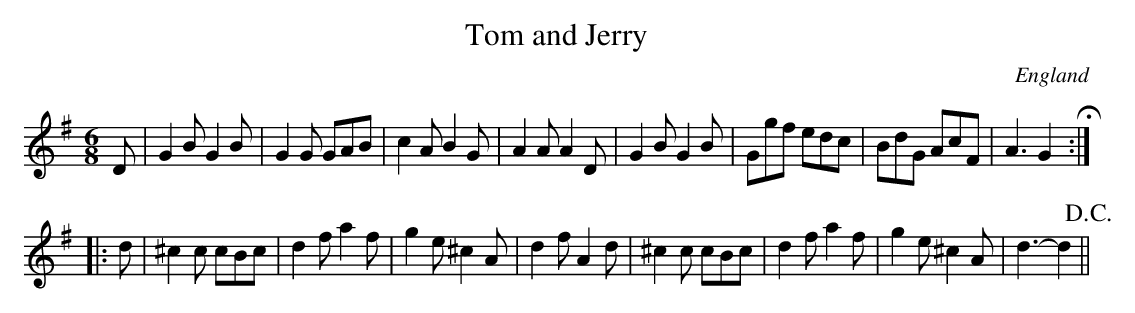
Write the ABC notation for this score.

X:1
T:Tom and Jerry
L:1/8
M:6/8
O:England
K:G major
D | \
G2B G2B | G2G GAB | c2A B2G | A2A A2D |\
G2B G2B | Ggf edc | BdG AcF | A3 G2 H::
d |\
^c2c cBc | d2f a2f | g2e ^c2A | d2f A2d |\
^c2c cBc | d2f a2f | g2e ^c2A | d3-d2 !D.C.! ||
